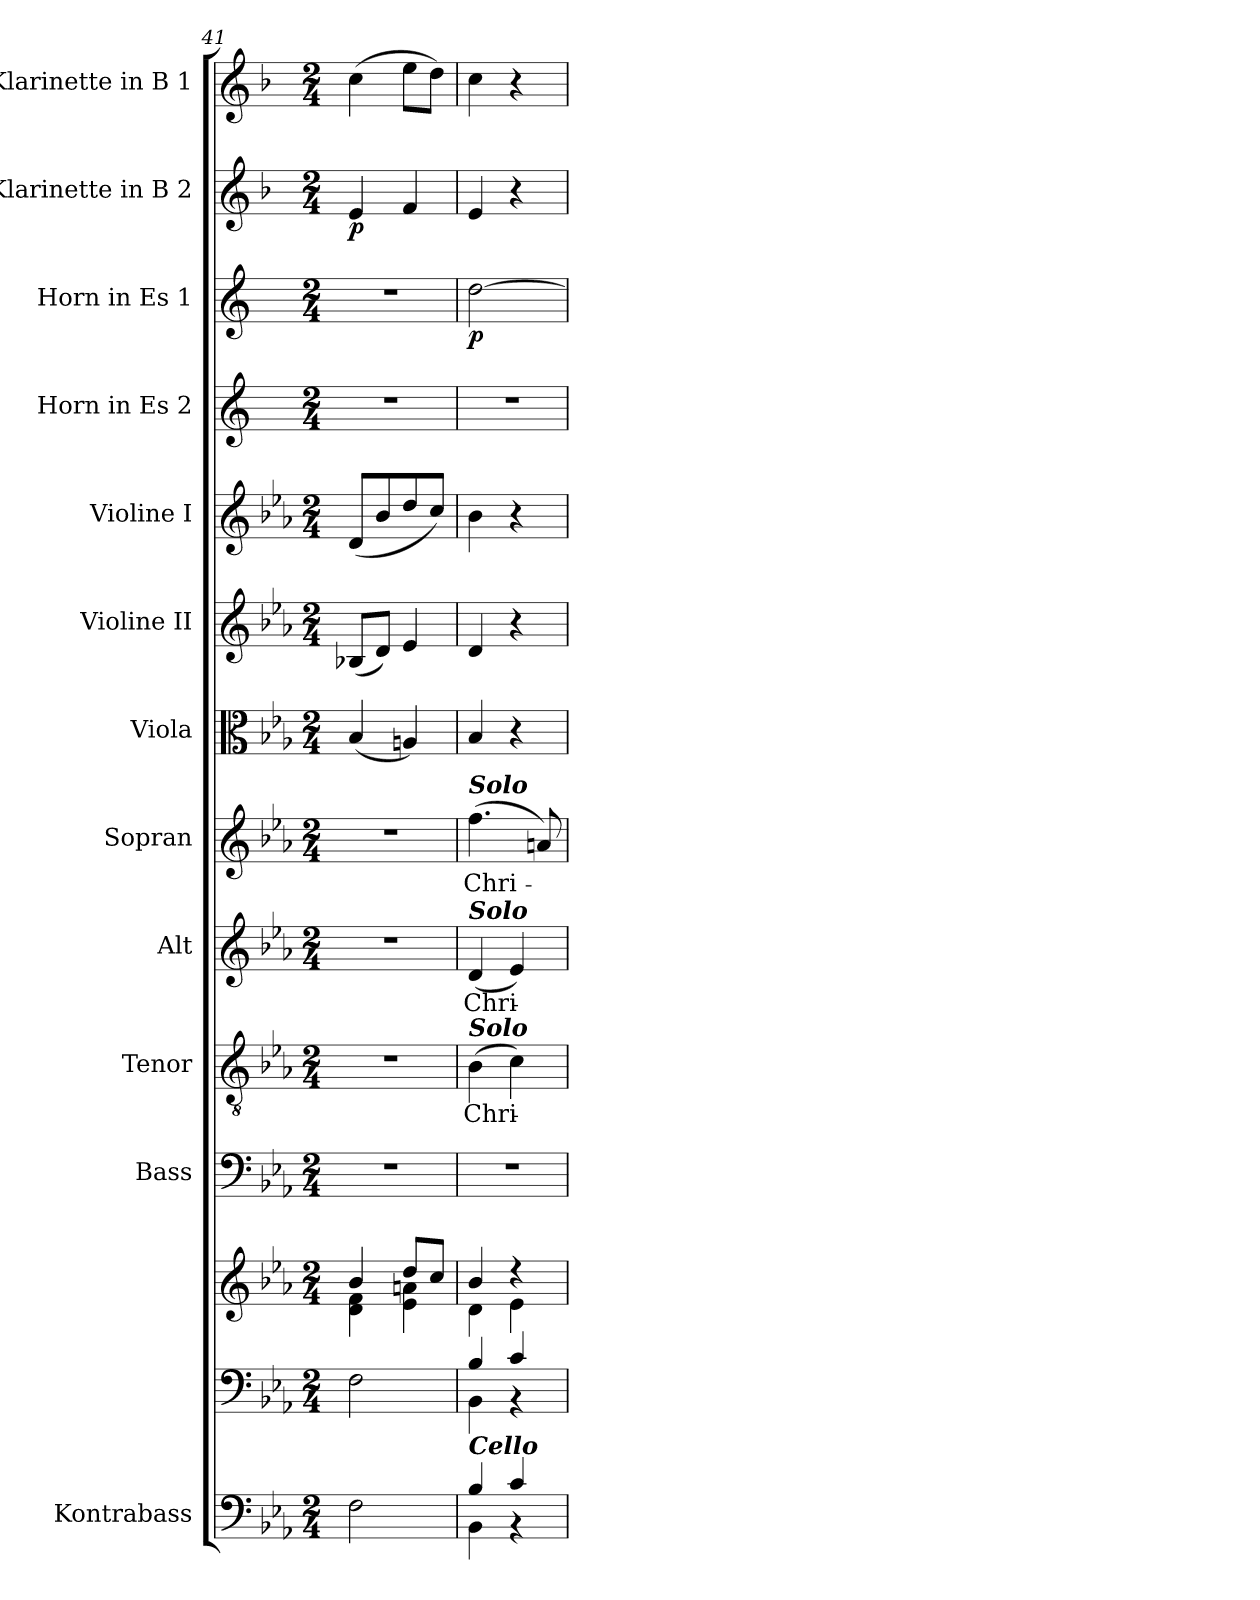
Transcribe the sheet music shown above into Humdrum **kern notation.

**kern	**kern	**kern	**kern	**kern	**text	**kern	**text	**kern	**text	**kern	**kern	**kern	**kern	**kern	**dynam	**kern	**dynam	**kern
*part13	*part12	*part12	*part11	*part10	*part10	*part9	*part9	*part8	*part8	*part7	*part6	*part5	*part4	*part3	*part3	*part2	*part2	*part1
*staff14	*staff13	*staff12	*staff11	*staff10	*staff10	*staff9	*staff9	*staff8	*staff8	*staff7	*staff6	*staff5	*staff4	*staff3	*staff3	*staff2	*staff2	*staff1
*I"Kontrabass	*	*	*I"Bass	*I"Tenor	*	*I"Alt	*	*I"Sopran	*	*I"Viola	*I"Violine II	*I"Violine I	*I"Horn in Es 2	*I"Horn in Es 1	*	*I"Klarinette in B 2	*	*I"Klarinette in B 1
*I'Kb.	*	*	*I'B	*I'T	*	*I'A	*	*I'S	*	*I'Vla.	*I'Vl. II	*I'Vl. I	*I'Hrn. 2	*I'Hrn. 1	*	*	*	*
*clefF4	*clefF4	*clefG2	*clefF4	*clefGv2	*	*clefG2	*	*clefG2	*	*clefC3	*clefG2	*clefG2	*clefG2	*clefG2	*	*clefG2	*	*clefG2
*ITrd7c12	*	*	*	*	*	*	*	*	*	*	*	*	*ITrd5c9	*ITrd5c9	*	*ITrd1c2	*	*ITrd1c2
*k[b-e-a-]	*k[b-e-a-]	*k[b-e-a-]	*k[b-e-a-]	*k[b-e-a-]	*	*k[b-e-a-]	*	*k[b-e-a-]	*	*k[b-e-a-]	*k[b-e-a-]	*k[b-e-a-]	*k[b-e-a-]	*k[b-e-a-]	*	*k[b-e-a-]	*	*k[b-e-a-]
*E-:	*E-:	*E-:	*E-:	*E-:	*	*E-:	*	*E-:	*	*E-:	*E-:	*E-:	*E-:	*E-:	*	*E-:	*	*E-:
*M2/4	*M2/4	*M2/4	*M2/4	*M2/4	*	*M2/4	*	*M2/4	*	*M2/4	*M2/4	*M2/4	*M2/4	*M2/4	*	*M2/4	*	*M2/4
=41	=41	=41	=41	=41	=41	=41	=41	=41	=41	=41	=41	=41	=41	=41	=41	=41	=41	=41
*	*	*^	*	*	*	*	*	*	*	*	*	*	*	*	*	*	*	*
!	!	!	!	!	!	!	!	!	!	!	!	!	!	!	!	!	!	!LO:DY:b	!
2FF\	2F\	4b-/	4d\ 4f\	2r	2r	.	2r	.	2r	.	(<4B-/	(<8B-X/L	(<8d/L	2r	2r	.	4d/	p	(>4b-\
.	.	.	.	.	.	.	.	.	.	.	.	8d/J)	8b-/	.	.	.	.	.	.
.	.	8dd/L	4e-\ 4an\	.	.	.	.	.	.	.	4An/)	4e-/	8dd/	.	.	.	4e-/	.	8dd\L
.	.	8cc/J	.	.	.	.	.	.	.	.	.	.	8cc/J)	.	.	.	.	.	8cc\J)
=42	=42	=42	=42	=42	=42	=42	=42	=42	=42	=42	=42	=42	=42	=42	=42	=42	=42	=42	=42
*^	*^	*	*	*	*	*	*	*	*	*	*	*	*	*	*	*	*	*	*
!	!	!	!	!	!	!	!	!	!	!	!LO:TX:a:Bi:t=Solo	!	!	!	!	!	!	!	!	!	!
!	!	!	!	!	!	!	!	!	!LO:TX:a:Bi:t=Solo	!	!	!	!	!	!	!	!	!	!	!	!
!	!	!	!	!	!	!	!LO:TX:a:Bi:t=Solo	!	!	!	!	!	!	!	!	!	!	!	!	!	!
!LO:TX:a:Bi:t=Cello	!	!	!	!	!	!	!	!	!	!	!	!	!	!	!	!	!	!	!	!	!
!	!	!	!	!	!	!	!	!LO:LY:b	!	!LO:LY:b	!	!LO:LY:b	!	!	!	!	!	!LO:DY:b	!	!	!
4BB-/	4BBB-\	4B-/	4BB-\	4b-/	4d\	2r	(>4B-\	Chri-	(<4d/	Chri-	(>4.ff\	Chri-	4B-/	4d/	4b-\	2r	[2f\	p	4d/	.	4b-\
4C/	4rAA	4c/	4rBB	4rdd	4e-\	.	4c\)	.	4e-/)	.	.	.	4r	4r	4r	.	.	.	4r	.	4r
.	.	.	.	.	.	.	.	.	.	.	8an/)	.	.	.	.	.	.	.	.	.	.
*v	*v	*	*	*	*	*	*	*	*	*	*	*	*	*	*	*	*	*	*	*	*
*	*v	*v	*	*	*	*	*	*	*	*	*	*	*	*	*	*	*	*	*	*
*	*	*v	*v	*	*	*	*	*	*	*	*	*	*	*	*	*	*	*	*
=	=	=	=	=	=	=	=	=	=	=	=	=	=	=	=	=	=	=
*-	*-	*-	*-	*-	*-	*-	*-	*-	*-	*-	*-	*-	*-	*-	*-	*-	*-	*-
